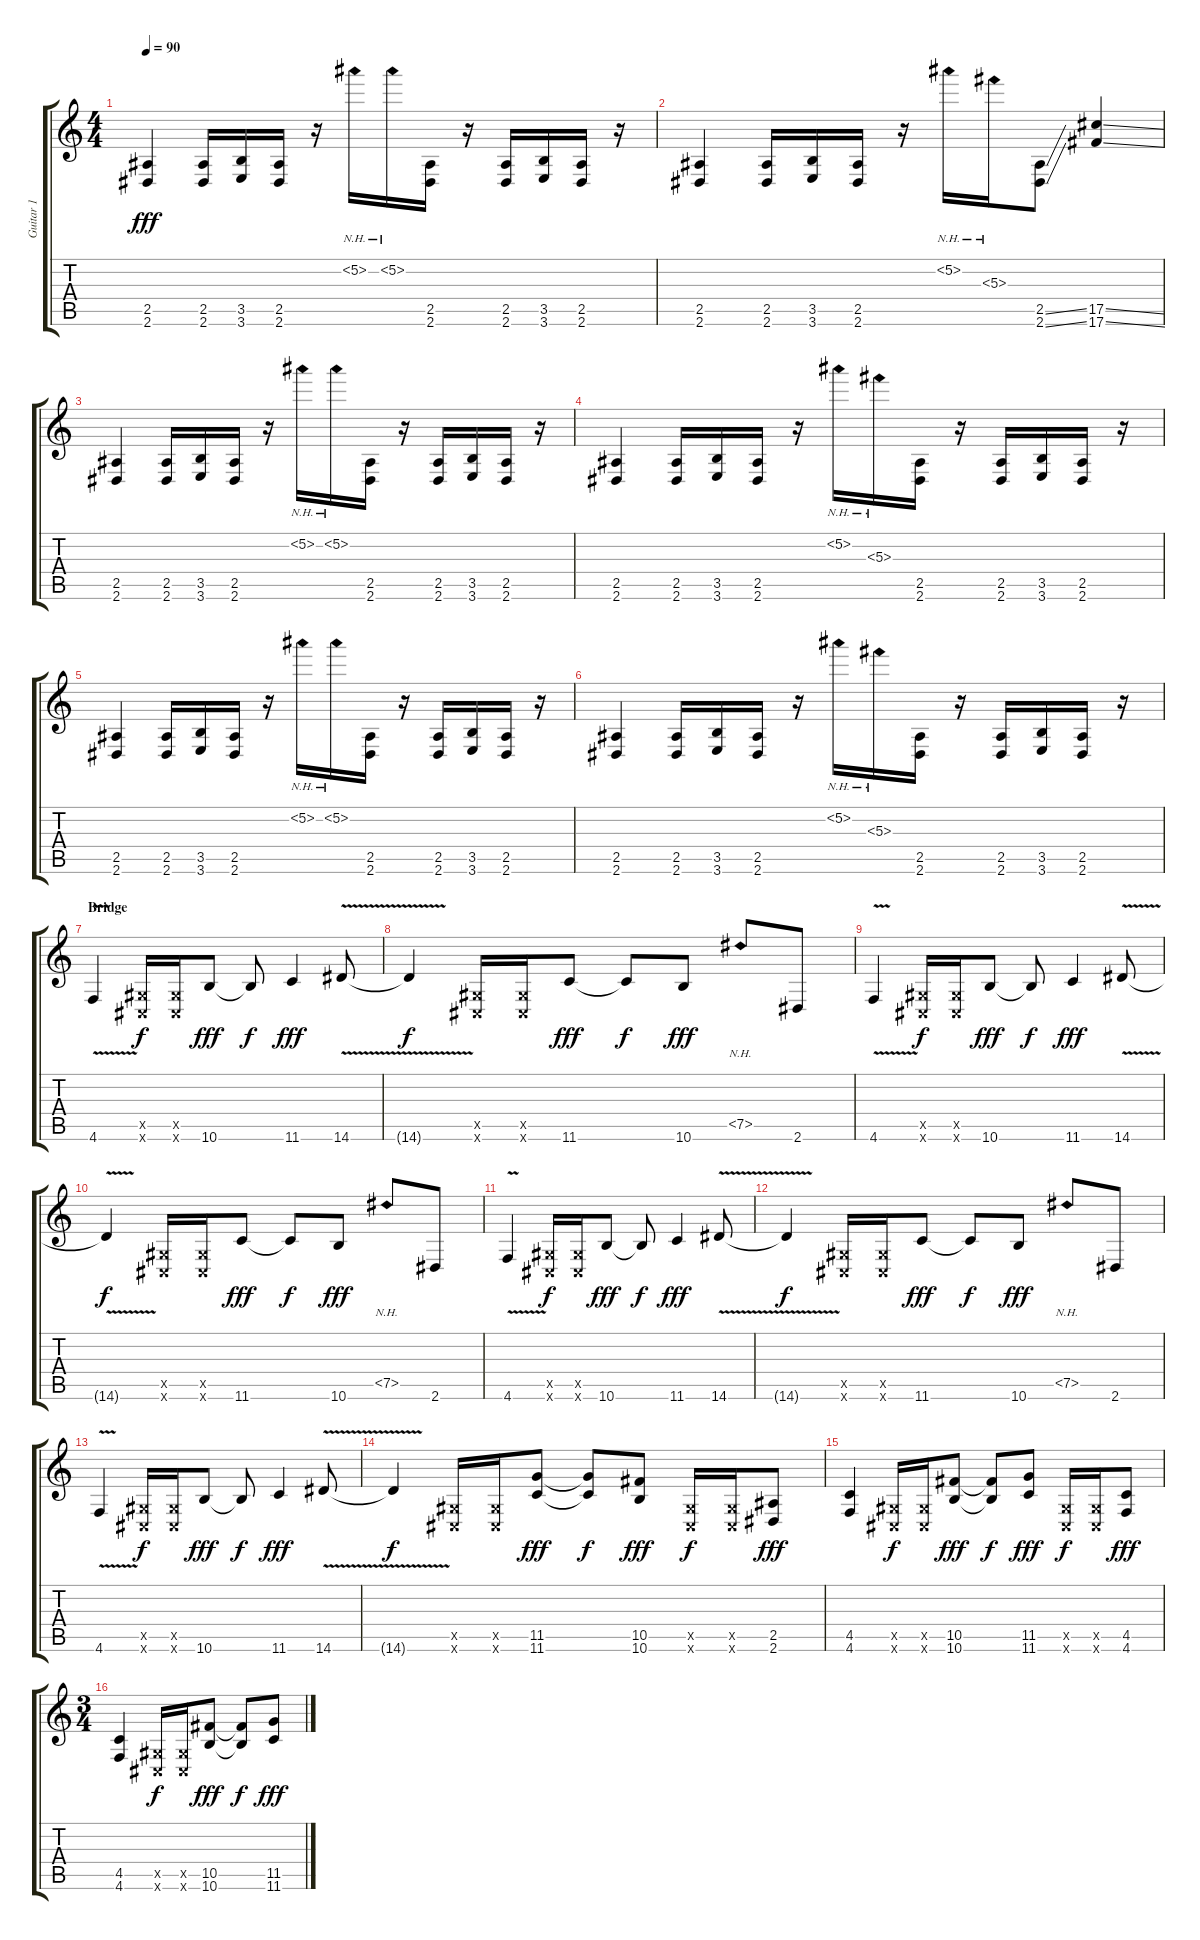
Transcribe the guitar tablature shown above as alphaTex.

\track ("Guitar 1" "Guitar 1") {instrument distortionguitar}
\staff {score tabs}
\tuning (Eb4 Bb3 Gb3 Db3 Ab2 Db2) {hide}
\ts (4 4)
\tempo 90
\clef g2
\ks c
(2.5 2.6).4{dy fff} (2.5 2.6).16 (3.5 3.6).16 (2.5 2.6).16 r.16 5.2{nh}.16 5.2{nh}.16 (2.5 2.6).16 r.16 (2.5 2.6).16 (3.5 3.6).16 (2.5 2.6).16 r.16 |
(2.5 2.6).4 (2.5 2.6).16 (3.5 3.6).16 (2.5 2.6).16 r.16 5.2{nh}.16 5.3{nh}.16 (2.5{ss} 2.6{ss}).8 (17.5{ss} 17.6{ss}).4 |
(2.5 2.6).4 (2.5 2.6).16 (3.5 3.6).16 (2.5 2.6).16 r.16 5.2{nh}.16 5.2{nh}.16 (2.5 2.6).16 r.16 (2.5 2.6).16 (3.5 3.6).16 (2.5 2.6).16 r.16 |
(2.5 2.6).4 (2.5 2.6).16 (3.5 3.6).16 (2.5 2.6).16 r.16 5.2{nh}.16 5.3{nh}.16 (2.5 2.6).16 r.16 (2.5 2.6).16 (3.5 3.6).16 (2.5 2.6).16 r.16 |
(2.5 2.6).4 (2.5 2.6).16 (3.5 3.6).16 (2.5 2.6).16 r.16 5.2{nh}.16 5.2{nh}.16 (2.5 2.6).16 r.16 (2.5 2.6).16 (3.5 3.6).16 (2.5 2.6).16 r.16 |
(2.5 2.6).4 (2.5 2.6).16 (3.5 3.6).16 (2.5 2.6).16 r.16 5.2{nh}.16 5.3{nh}.16 (2.5 2.6).16 r.16 (2.5 2.6).16 (3.5 3.6).16 (2.5 2.6).16 r.16 |
\section ("" "Bridge")
4.6{v}.4 (0.5{x} 0.6{x}).16{dy f} (0.5{x} 0.6{x}).16 10.6.8{dy fff} 10.6{t}.8{dy f} 11.6.4{dy fff} 14.6{v}.8 |
14.6{t}.4{dy f} (0.5{x} 0.6{x}).16 (0.5{x} 0.6{x}).16 11.6.8{dy fff} 11.6{t}.8{dy f} 10.6.8{dy fff} 7.5{nh}.8 2.6.8 |
4.6{v}.4 (0.5{x} 0.6{x}).16{dy f} (0.5{x} 0.6{x}).16 10.6.8{dy fff} 10.6{t}.8{dy f} 11.6.4{dy fff} 14.6{v}.8 |
14.6{t}.4{dy f} (0.5{x} 0.6{x}).16 (0.5{x} 0.6{x}).16 11.6.8{dy fff} 11.6{t}.8{dy f} 10.6.8{dy fff} 7.5{nh}.8 2.6.8 |
4.6{v}.4 (0.5{x} 0.6{x}).16{dy f} (0.5{x} 0.6{x}).16 10.6.8{dy fff} 10.6{t}.8{dy f} 11.6.4{dy fff} 14.6{v}.8 |
14.6{t}.4{dy f} (0.5{x} 0.6{x}).16 (0.5{x} 0.6{x}).16 11.6.8{dy fff} 11.6{t}.8{dy f} 10.6.8{dy fff} 7.5{nh}.8 2.6.8 |
4.6{v}.4 (0.5{x} 0.6{x}).16{dy f} (0.5{x} 0.6{x}).16 10.6.8{dy fff} 10.6{t}.8{dy f} 11.6.4{dy fff} 14.6{v}.8 |
14.6{t}.4{dy f} (0.5{x} 0.6{x}).16 (0.5{x} 0.6{x}).16 (11.5 11.6).8{dy fff} (11.5{t} 11.6{t}).8{dy f} (10.5 10.6).8{dy fff} (0.5{x} 0.6{x}).16{dy f} (0.5{x} 0.6{x}).16 (2.5 2.6).8{dy fff} |
(4.5 4.6).4 (0.5{x} 0.6{x}).16{dy f} (0.5{x} 0.6{x}).16 (10.5 10.6).8{dy fff} (10.5{t} 10.6{t}).8{dy f} (11.5 11.6).8{dy fff} (0.5{x} 0.6{x}).16{dy f} (0.5{x} 0.6{x}).16 (4.5 4.6).8{dy fff} |
\ts (3 4)
(4.5 4.6).4 (0.5{x} 0.6{x}).16{dy f} (0.5{x} 0.6{x}).16 (10.5 10.6).8{dy fff} (10.5{t} 10.6{t}).8{dy f} (11.5 11.6).8{dy fff}
